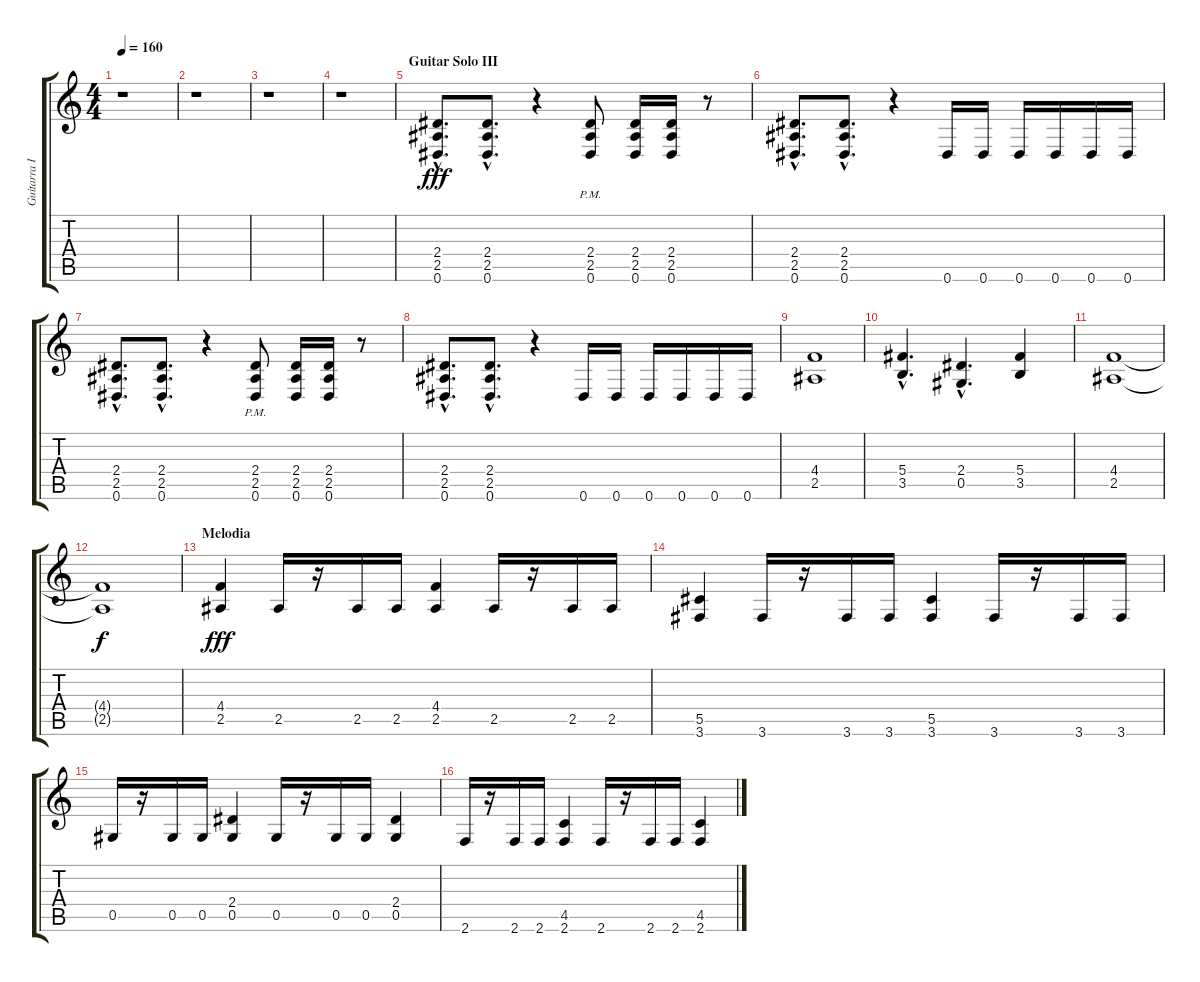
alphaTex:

\track ("Guitarra I" "Guitarra I") {instrument distortionguitar}
\staff {score tabs}
\tuning (Eb4 Bb3 Gb3 Db3 Ab2 Eb2) {hide}
\ts (4 4)
\tempo 160
\clef g2
\ks c
r.1{dy f} |
r.1 |
r.1 |
r.1 |
\section ("" "Guitar Solo III")
(2.4{hac} 2.5{hac} 0.6{hac}).8{d dy fff} (2.4{hac} 2.5{hac} 0.6{hac}).8{d} r.4 (2.4{pm} 2.5{pm} 0.6{pm}).8 (2.4 2.5 0.6).16 (2.4 2.5 0.6).16 r.8 |
(2.4{hac} 2.5{hac} 0.6{hac}).8{d} (2.4{hac} 2.5{hac} 0.6{hac}).8{d} r.4 0.6.16 0.6.16 0.6.16 0.6.16 0.6.16 0.6.16 |
(2.4{hac} 2.5{hac} 0.6{hac}).8{d} (2.4{hac} 2.5{hac} 0.6{hac}).8{d} r.4 (2.4{pm} 2.5{pm} 0.6{pm}).8 (2.4 2.5 0.6).16 (2.4 2.5 0.6).16 r.8 |
(2.4{hac} 2.5{hac} 0.6{hac}).8{d} (2.4{hac} 2.5{hac} 0.6{hac}).8{d} r.4 0.6.16 0.6.16 0.6.16 0.6.16 0.6.16 0.6.16 |
(4.4 2.5).1 |
(5.4{hac} 3.5{hac}).4{d} (2.4{hac} 0.5{hac}).4{d} (5.4 3.5).4 |
(4.4 2.5).1 |
(4.4{t} 2.5{t}).1{dy f} |
\section ("" "Melodia")
(4.4 2.5).4{dy fff} 2.5.16 r.16 2.5.16 2.5.16 (4.4 2.5).4 2.5.16 r.16 2.5.16 2.5.16 |
(5.5 3.6).4 3.6.16 r.16 3.6.16 3.6.16 (5.5 3.6).4 3.6.16 r.16 3.6.16 3.6.16 |
0.5.16 r.16 0.5.16 0.5.16 (2.4 0.5).4 0.5.16 r.16 0.5.16 0.5.16 (2.4 0.5).4 |
2.6.16 r.16 2.6.16 2.6.16 (4.5 2.6).4 2.6.16 r.16 2.6.16 2.6.16 (4.5 2.6).4
